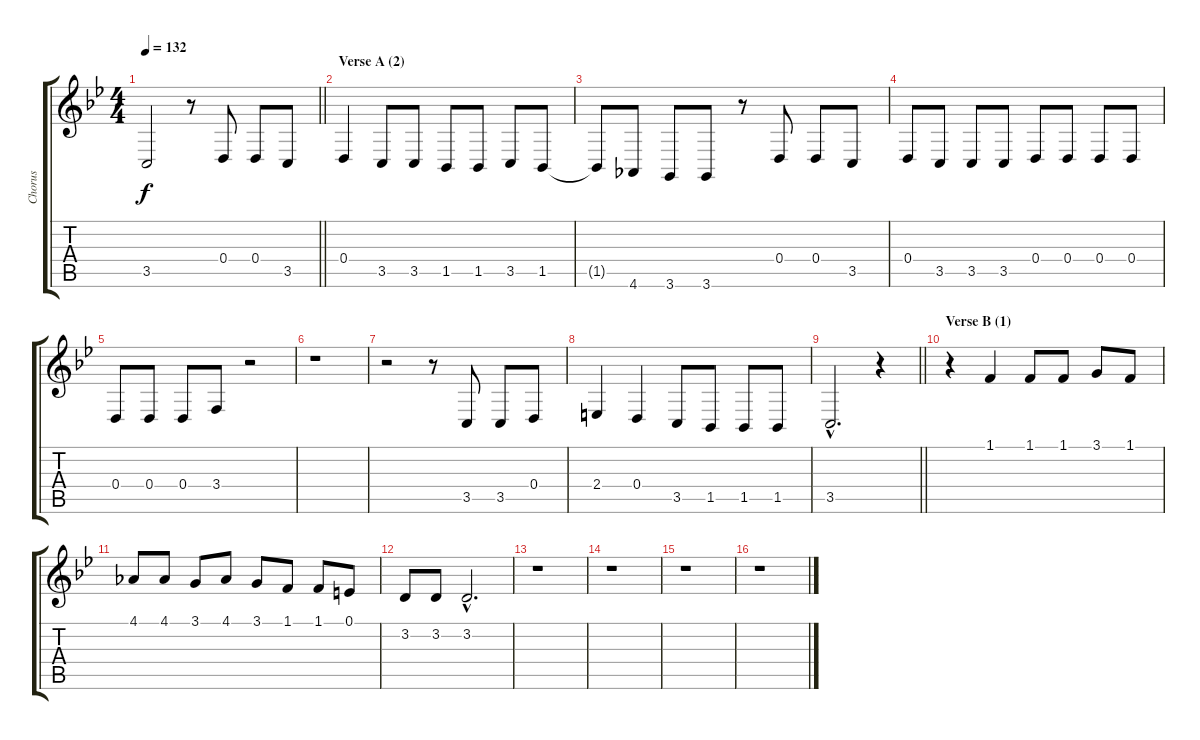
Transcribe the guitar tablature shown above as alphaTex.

\track ("Chorus" "Chorus") {instrument sopranosax}
\staff {score tabs}
\tuning (E4 B3 G3 D3 A2 E2) {hide}
\ts (4 4)
\tempo 132
\clef g2
\barLineRight lightlight
\ks bb
3.5.2{dy f} r.8 0.4.8 0.4.8 3.5.8 |
\section ("" "Verse A (2)")
0.4.4 3.5.8 3.5.8 1.5.8 1.5.8 3.5.8 1.5.8 |
1.5{t}.8 4.6.8 3.6.8 3.6.8 r.8 0.4.8 0.4.8 3.5.8 |
0.4.8 3.5.8 3.5.8 3.5.8 0.4.8 0.4.8 0.4.8 0.4.8 |
0.4.8 0.4.8 0.4.8 3.4.8 r.2 |
r.1 |
r.2 r.8 3.5.8 3.5.8 0.4.8 |
2.4.4 0.4.4 3.5.8 1.5.8 1.5.8 1.5.8 |
\barLineRight lightlight
3.5{hac}.2{d} r.4 |
\section ("" "Verse B (1)")
r.4 1.1.4 1.1.8 1.1.8 3.1.8 1.1.8 |
4.1.8 4.1.8 3.1.8 4.1.8 3.1.8 1.1.8 1.1.8 0.1.8 |
3.2.8 3.2.8 3.2{hac}.2{d} |
r.1 |
r.1 |
r.1 |
r.1
